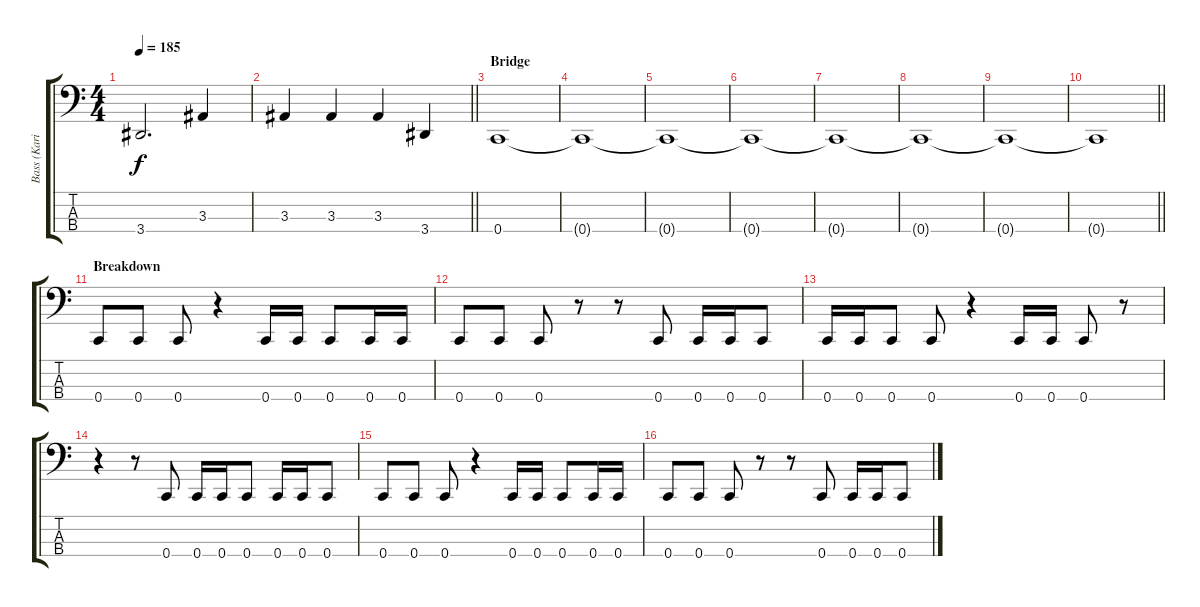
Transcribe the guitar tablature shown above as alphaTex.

\track ("Bass (Karin Axelsson)" "Bass (Kari") {instrument electricbasspick}
\staff {score tabs}
\tuning (F2 C2 G1 C1) {hide}
\ts (4 4)
\tempo 185
\clef f4
\ks c
3.4.2{d dy f} 3.3.4 |
\barLineRight lightlight
3.3.4 3.3.4 3.3.4 3.4.4 |
\section ("" "Bridge")
0.4.1 |
0.4{t}.1 |
0.4{t}.1 |
0.4{t}.1 |
0.4{t}.1 |
0.4{t}.1 |
0.4{t}.1 |
\barLineRight lightlight
0.4{t}.1 |
\section ("" "Breakdown")
0.4.8 0.4.8 0.4.8 r.4 0.4.16 0.4.16 0.4.8 0.4.16 0.4.16 |
0.4.8 0.4.8 0.4.8 r.8 r.8 0.4.8 0.4.16 0.4.16 0.4.8 |
0.4.16 0.4.16 0.4.8 0.4.8 r.4 0.4.16 0.4.16 0.4.8 r.8 |
r.4 r.8 0.4.8 0.4.16 0.4.16 0.4.8 0.4.16 0.4.16 0.4.8 |
0.4.8 0.4.8 0.4.8 r.4 0.4.16 0.4.16 0.4.8 0.4.16 0.4.16 |
0.4.8 0.4.8 0.4.8 r.8 r.8 0.4.8 0.4.16 0.4.16 0.4.8
